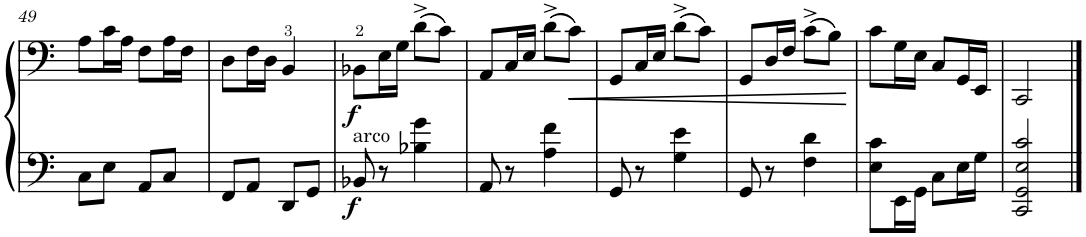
**kern	**dynam	**kern	**dynam
*part2	*part2	*part1	*part1
*staff2	*staff2	*staff1	*staff1
*I"Violoncello	*	*I"Violoncello	*
*I'Vc	*	*I'Vc	*
!!LO:PB:g=z
*clefF4	*	*clefF4	*
*k[]	*	*k[]	*
*M2/4	*	*M2/4	*
=49	=49	=49	=49
8C\L	.	8A\L	.
8E\J	.	16c\L	.
.	.	16A\JJ	.
8AA/L	.	8F\L	.
8C/J	.	16A\L	.
.	.	16F\JJ	.
=50	=50	=50	=50
8FF/L	.	8D\L	.
8AA/J	.	16F\L	.
.	.	16D\JJ	.
8DD/L	.	4BB/	.
8GG/J	.	.	.
=51	=51	=51	=51
!LO:TX:a:t=arco	!	!	!
!	!LO:DY:b	!	!LO:DY:b
8BB-X/	f	8BB-X\L	f
8r	.	16E\L	.
.	.	16G\JJ	.
4B-X\ 4g\	.	(8d^\L	.
.	.	8c\J)	.
=52	=52	=52	=52
8AA/	.	8AA/L	.
8r	.	16C/L	.
.	.	16E/JJ	.
4A\ 4f\	.	(8d^\L	.
!	!	!	!LO:HP:b
.	.	8c\J)	<
=53	=53	=53	=53
8GG/	.	8GG/L	.
8r	.	16C/L	.
.	.	16E/JJ	.
4G\ 4e\	.	(8d^\L	.
.	.	8c\J)	.
=54	=54	=54	=54
8GG/	.	8GG/L	.
8r	.	16D/L	.
.	.	16F/JJ	.
4F\ 4d\	.	(8c^\L	.
.	.	8B\J)	.
.	.	.	[
=55	=55	=55	=55
8E\ 8c\L	.	8c\L	.
16EE\L	.	16G\L	.
16GG\JJ	.	16E\JJ	.
8C\L	.	8C/L	.
16E\L	.	16GG/L	.
16G\JJ	.	16EE/JJ	.
=56	=56	=56	=56
2CC/ 2GG/ 2E/ 2c/	.	2CC/	.
==	==	==	==
*-	*-	*-	*-
